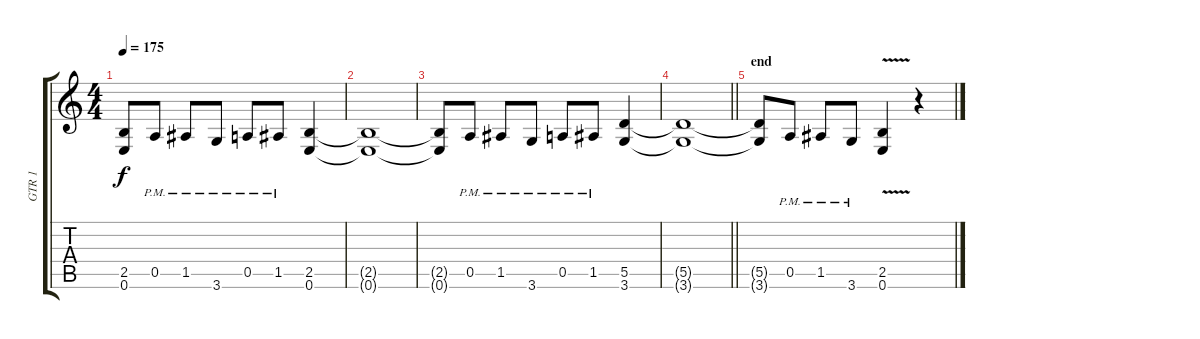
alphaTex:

\track ("GTR 1" "GTR 1") {instrument distortionguitar}
\staff {score tabs}
\tuning (E4 B3 G3 D3 A2 E2) {hide}
\ts (4 4)
\tempo 175
\clef g2
\ks c
(2.5{t} 0.6{t}).8{dy f} 0.5{pm}.8 1.5{pm}.8 3.6{pm}.8 0.5{pm}.8 1.5{pm}.8 (2.5 0.6).4 |
(2.5{t} 0.6{t}).1 |
(2.5{t} 0.6{t}).8 0.5{pm}.8 1.5{pm}.8 3.6{pm}.8 0.5{pm}.8 1.5{pm}.8 (5.5 3.6).4 |
\barLineRight lightlight
(5.5{t} 3.6{t}).1 |
\section ("" "end")
(5.5{t} 3.6{t}).8 0.5{pm}.8 1.5{pm}.8 3.6{pm}.8 (2.5 0.6{v}).4 r.4
